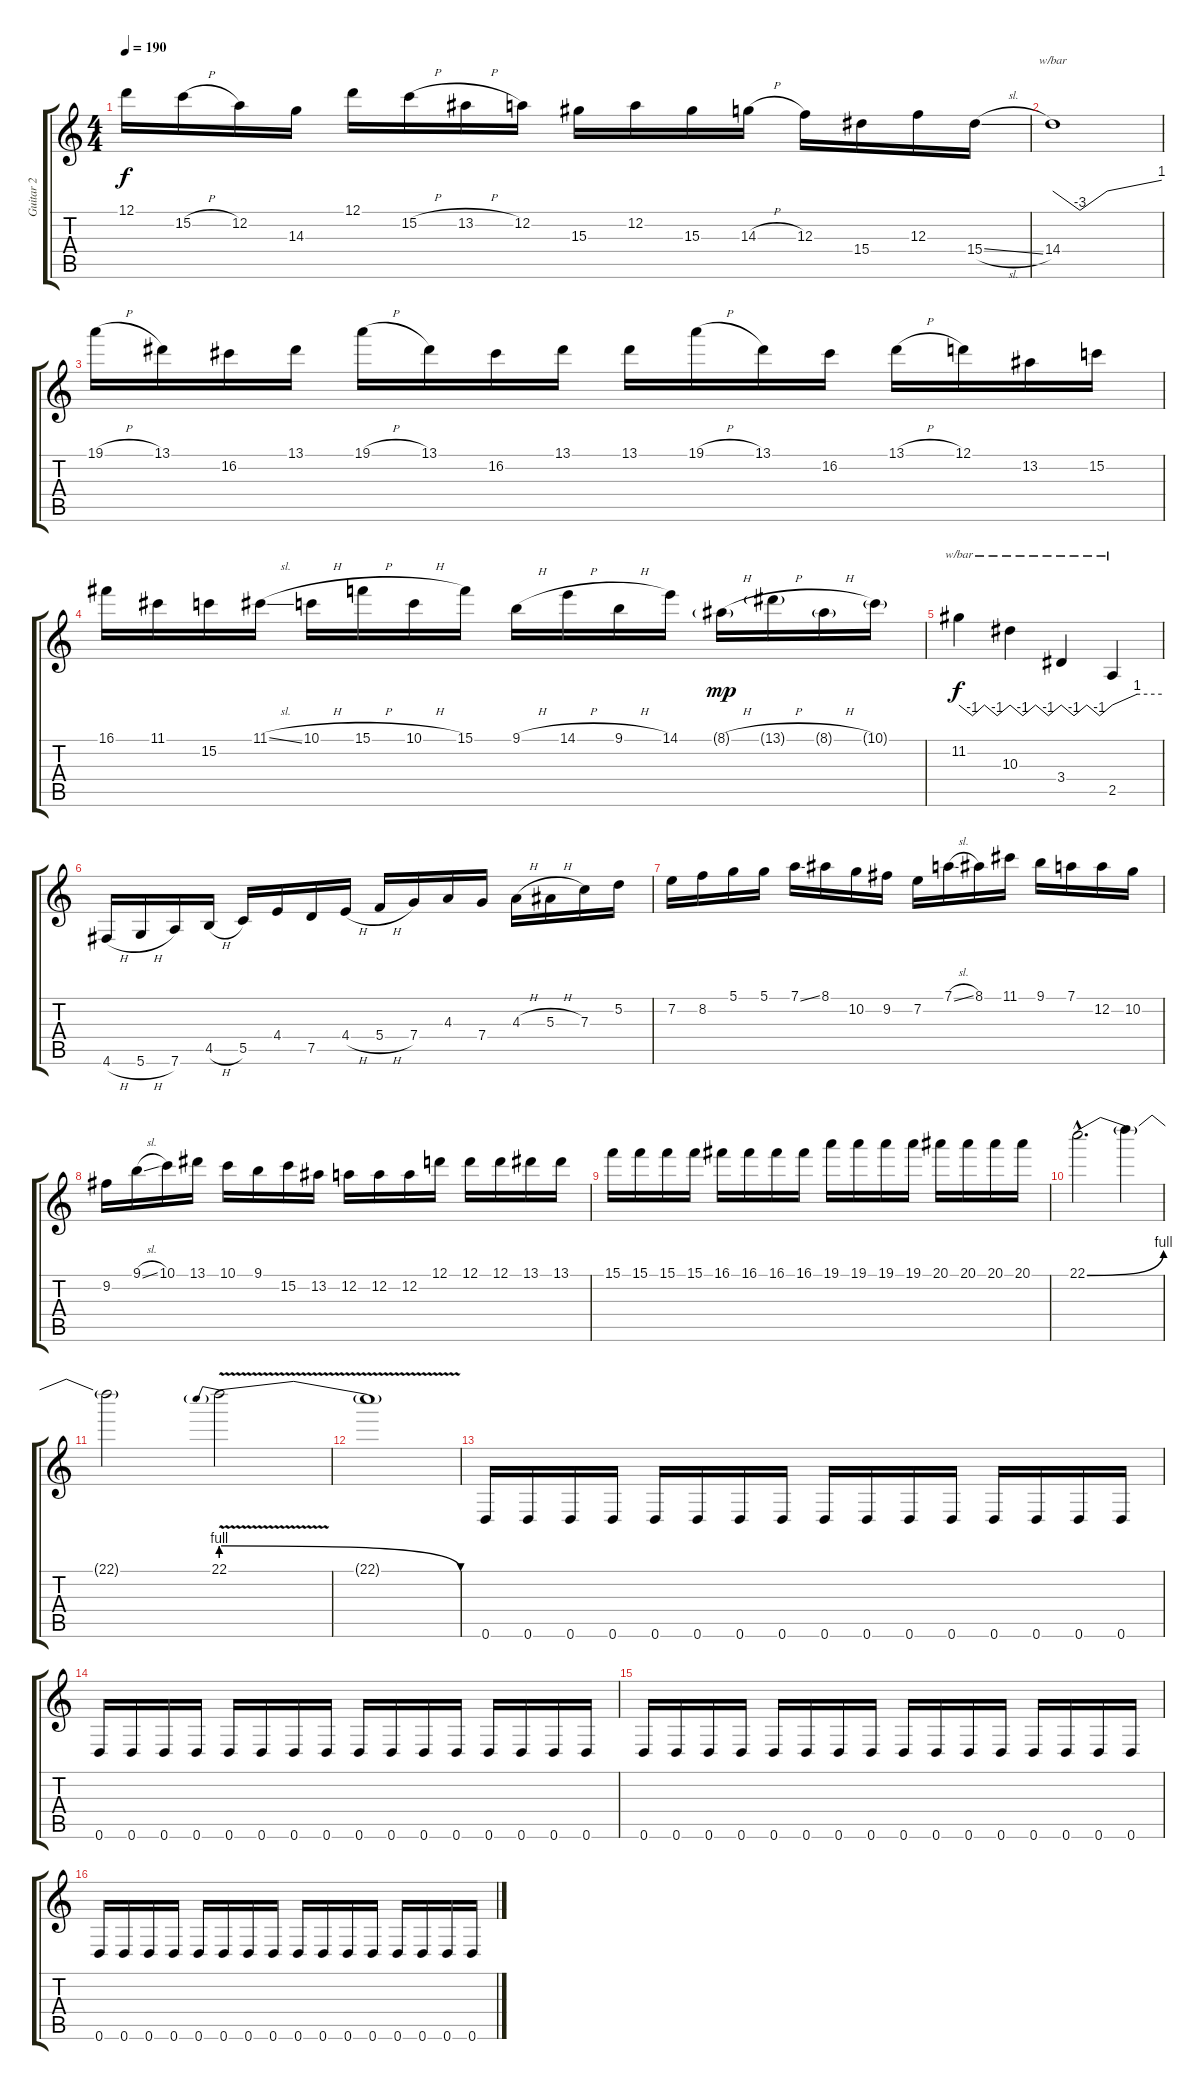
\track ("Guitar 2" "Guitar 2") {instrument distortionguitar}
\staff {score tabs}
\tuning (D4 A3 F3 C3 G2 D2) {hide}
\ts (4 4)
\tempo 190
\clef g2
\ks c
12.1.16{dy f} 15.2{h}.16 12.2.16 14.3.16 12.1.16 15.2{h}.16 13.2{h}.16 12.2.16 15.3.16 12.2.16 15.3.16 14.3{h}.16 12.3.16 15.4.16 12.3.16 15.4{sl}.16 |
14.4.1{tbe (custom default 0 0 15 -12 30 0 60 4)} |
19.1{h}.16 13.1.16 16.2.16 13.1.16 19.1{h}.16 13.1.16 16.2.16 13.1.16 13.1.16 19.1{h}.16 13.1.16 16.2.16 13.1{h}.16 12.1.16 13.2.16 15.2.16 |
16.1.16 11.1.16 15.2.16 11.1{sl}.16 10.1{h}.16 15.1{h}.16 10.1{h}.16 15.1.16 9.1{h}.16 14.1{h}.16 9.1{h}.16 14.1.16 8.1{h g}.16{dy mp} 13.1{h g}.16 8.1{h g}.16 10.1{g}.16 |
11.2.4{tbe (custom default 0 0 16 -4 30 0 45 -4 60 0) dy f} 10.3.4{tbe (custom default 0 0 15 -4 30 0 45 -4 60 0)} 3.4.4{tbe (custom default 0 0 15 -4 30 0 45 -4 60 0)} 2.5.4{tbe (custom default 0 0 30 4 60 4)} |
4.6{h}.16 5.6{h}.16 7.6.16 4.5{h}.16 5.5.16 4.4.16 7.5.16 4.4{h}.16 5.4{h}.16 7.4.16 4.3.16 7.4.16 4.3{h}.16 5.3{h}.16 7.3.16 5.2.16 |
7.2.16 8.2.16 5.1.16 5.1.16 7.1{ss}.16 8.1.16 10.2.16 9.2.16 7.2.16 7.1{sl}.16 8.1.16 11.1.16 9.1.16 7.1.16 12.2.16 10.2.16 |
9.2.16 9.1{sl}.16 10.1.16 13.1.16 10.1.16 9.1.16 15.2.16 13.2.16 12.2.16 12.2.16 12.2.16 12.1.16 12.1.16 12.1.16 13.1.16 13.1.16 |
15.1.16 15.1.16 15.1.16 15.1.16 16.1.16 16.1.16 16.1.16 16.1.16 19.1.16 19.1.16 19.1.16 19.1.16 20.1.16 20.1.16 20.1.16 20.1.16 |
22.1{be (bend 0 0 60 4) hac}.2{d} 22.1{t}.4 |
22.1{t}.2 22.1{be (prebendrelease 0 4 60 0) v}.2 |
22.1{t}.1 |
0.6.16 0.6.16 0.6.16 0.6.16 0.6.16 0.6.16 0.6.16 0.6.16 0.6.16 0.6.16 0.6.16 0.6.16 0.6.16 0.6.16 0.6.16 0.6.16 |
0.6.16 0.6.16 0.6.16 0.6.16 0.6.16 0.6.16 0.6.16 0.6.16 0.6.16 0.6.16 0.6.16 0.6.16 0.6.16 0.6.16 0.6.16 0.6.16 |
0.6.16 0.6.16 0.6.16 0.6.16 0.6.16 0.6.16 0.6.16 0.6.16 0.6.16 0.6.16 0.6.16 0.6.16 0.6.16 0.6.16 0.6.16 0.6.16 |
0.6.16 0.6.16 0.6.16 0.6.16 0.6.16 0.6.16 0.6.16 0.6.16 0.6.16 0.6.16 0.6.16 0.6.16 0.6.16 0.6.16 0.6.16 0.6.16
